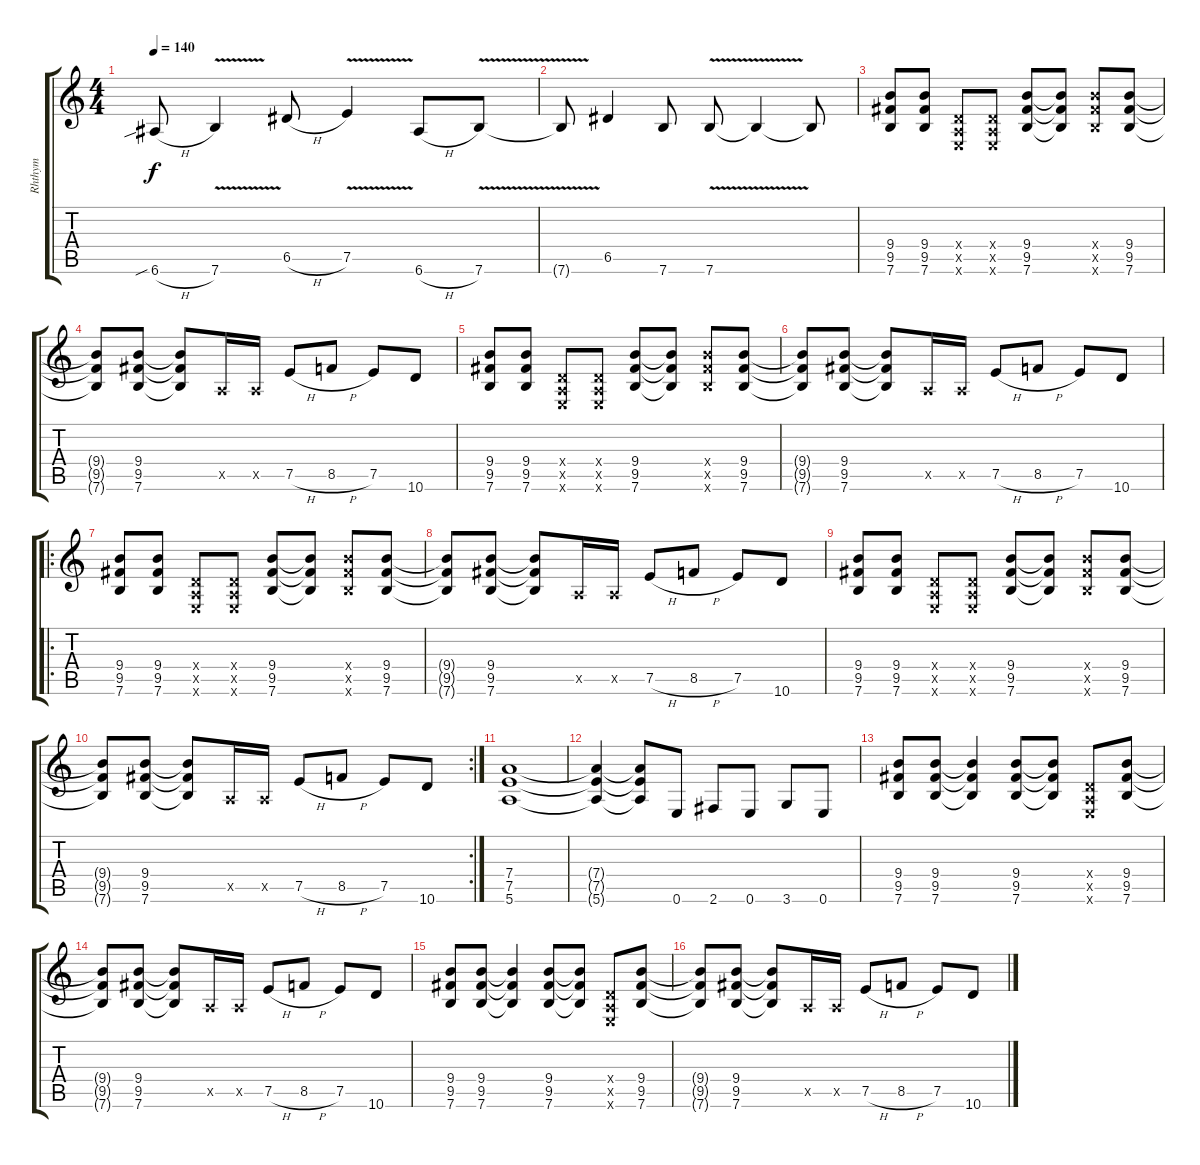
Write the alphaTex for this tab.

\track ("Rhthym" "Rhthym") {instrument distortionguitar}
\staff {score tabs}
\tuning (E4 B3 G3 D3 A2 E2) {hide}
\ts (4 4)
\tempo 140
\clef g2
\ks c
6.6{sib h}.8{dy f} 7.6{v}.4 6.5{h}.8 7.5{v}.4 6.6{h}.8 7.6{v}.8 |
7.6{t}.8 6.5.4 7.6.8 7.6{v}.8 7.6{t}.4 7.6{t}.8 |
(9.4 9.5 7.6).8 (9.4 9.5 7.6).8 (0.4{x} 0.5{x} 0.6{x}).8 (0.4{x} 0.5{x} 0.6{x}).8 (9.4 9.5 7.6).8 (9.4{t} 9.5{t} 7.6{t}).8 (9.4{x} 9.5{x} 7.6{x}).8 (9.4 9.5 7.6).8 |
(9.4{t} 9.5{t} 7.6{t}).8 (9.4 9.5 7.6).8 (9.4{t} 9.5{t} 7.6{t}).8 0.5{x}.16 0.5{x}.16 7.5{h}.8 8.5{h}.8 7.5.8 10.6.8 |
(9.4 9.5 7.6).8 (9.4 9.5 7.6).8 (0.4{x} 0.5{x} 0.6{x}).8 (0.4{x} 0.5{x} 0.6{x}).8 (9.4 9.5 7.6).8 (9.4{t} 9.5{t} 7.6{t}).8 (9.4{x} 9.5{x} 7.6{x}).8 (9.4 9.5 7.6).8 |
(9.4{t} 9.5{t} 7.6{t}).8 (9.4 9.5 7.6).8 (9.4{t} 9.5{t} 7.6{t}).8 0.5{x}.16 0.5{x}.16 7.5{h}.8 8.5{h}.8 7.5.8 10.6.8 |
\ro
(9.4 9.5 7.6).8 (9.4 9.5 7.6).8 (0.4{x} 0.5{x} 0.6{x}).8 (0.4{x} 0.5{x} 0.6{x}).8 (9.4 9.5 7.6).8 (9.4{t} 9.5{t} 7.6{t}).8 (9.4{x} 9.5{x} 7.6{x}).8 (9.4 9.5 7.6).8 |
(9.4{t} 9.5{t} 7.6{t}).8 (9.4 9.5 7.6).8 (9.4{t} 9.5{t} 7.6{t}).8 0.5{x}.16 0.5{x}.16 7.5{h}.8 8.5{h}.8 7.5.8 10.6.8 |
(9.4 9.5 7.6).8 (9.4 9.5 7.6).8 (0.4{x} 0.5{x} 0.6{x}).8 (0.4{x} 0.5{x} 0.6{x}).8 (9.4 9.5 7.6).8 (9.4{t} 9.5{t} 7.6{t}).8 (9.4{x} 9.5{x} 7.6{x}).8 (9.4 9.5 7.6).8 |
\rc 2
(9.4{t} 9.5{t} 7.6{t}).8 (9.4 9.5 7.6).8 (9.4{t} 9.5{t} 7.6{t}).8 0.5{x}.16 0.5{x}.16 7.5{h}.8 8.5{h}.8 7.5.8 10.6.8 |
(7.4 7.5 5.6).1 |
(7.4{t} 7.5{t} 5.6{t}).4 (7.4{t} 7.5{t} 5.6{t}).8 0.6.8 2.6.8 0.6.8 3.6.8 0.6.8 |
(9.4 9.5 7.6).8 (9.4 9.5 7.6).8 (9.4{t} 9.5{t} 7.6{t}).4 (9.4 9.5 7.6).8 (9.4{t} 9.5{t} 7.6{t}).8 (0.4{x} 0.5{x} 0.6{x}).8 (9.4 9.5 7.6).8 |
(9.4{t} 9.5{t} 7.6{t}).8 (9.4 9.5 7.6).8 (9.4{t} 9.5{t} 7.6{t}).8 0.5{x}.16 0.5{x}.16 7.5{h}.8 8.5{h}.8 7.5.8 10.6.8 |
(9.4 9.5 7.6).8 (9.4 9.5 7.6).8 (9.4{t} 9.5{t} 7.6{t}).4 (9.4 9.5 7.6).8 (9.4{t} 9.5{t} 7.6{t}).8 (0.4{x} 0.5{x} 0.6{x}).8 (9.4 9.5 7.6).8 |
(9.4{t} 9.5{t} 7.6{t}).8 (9.4 9.5 7.6).8 (9.4{t} 9.5{t} 7.6{t}).8 0.5{x}.16 0.5{x}.16 7.5{h}.8 8.5{h}.8 7.5.8 10.6.8
